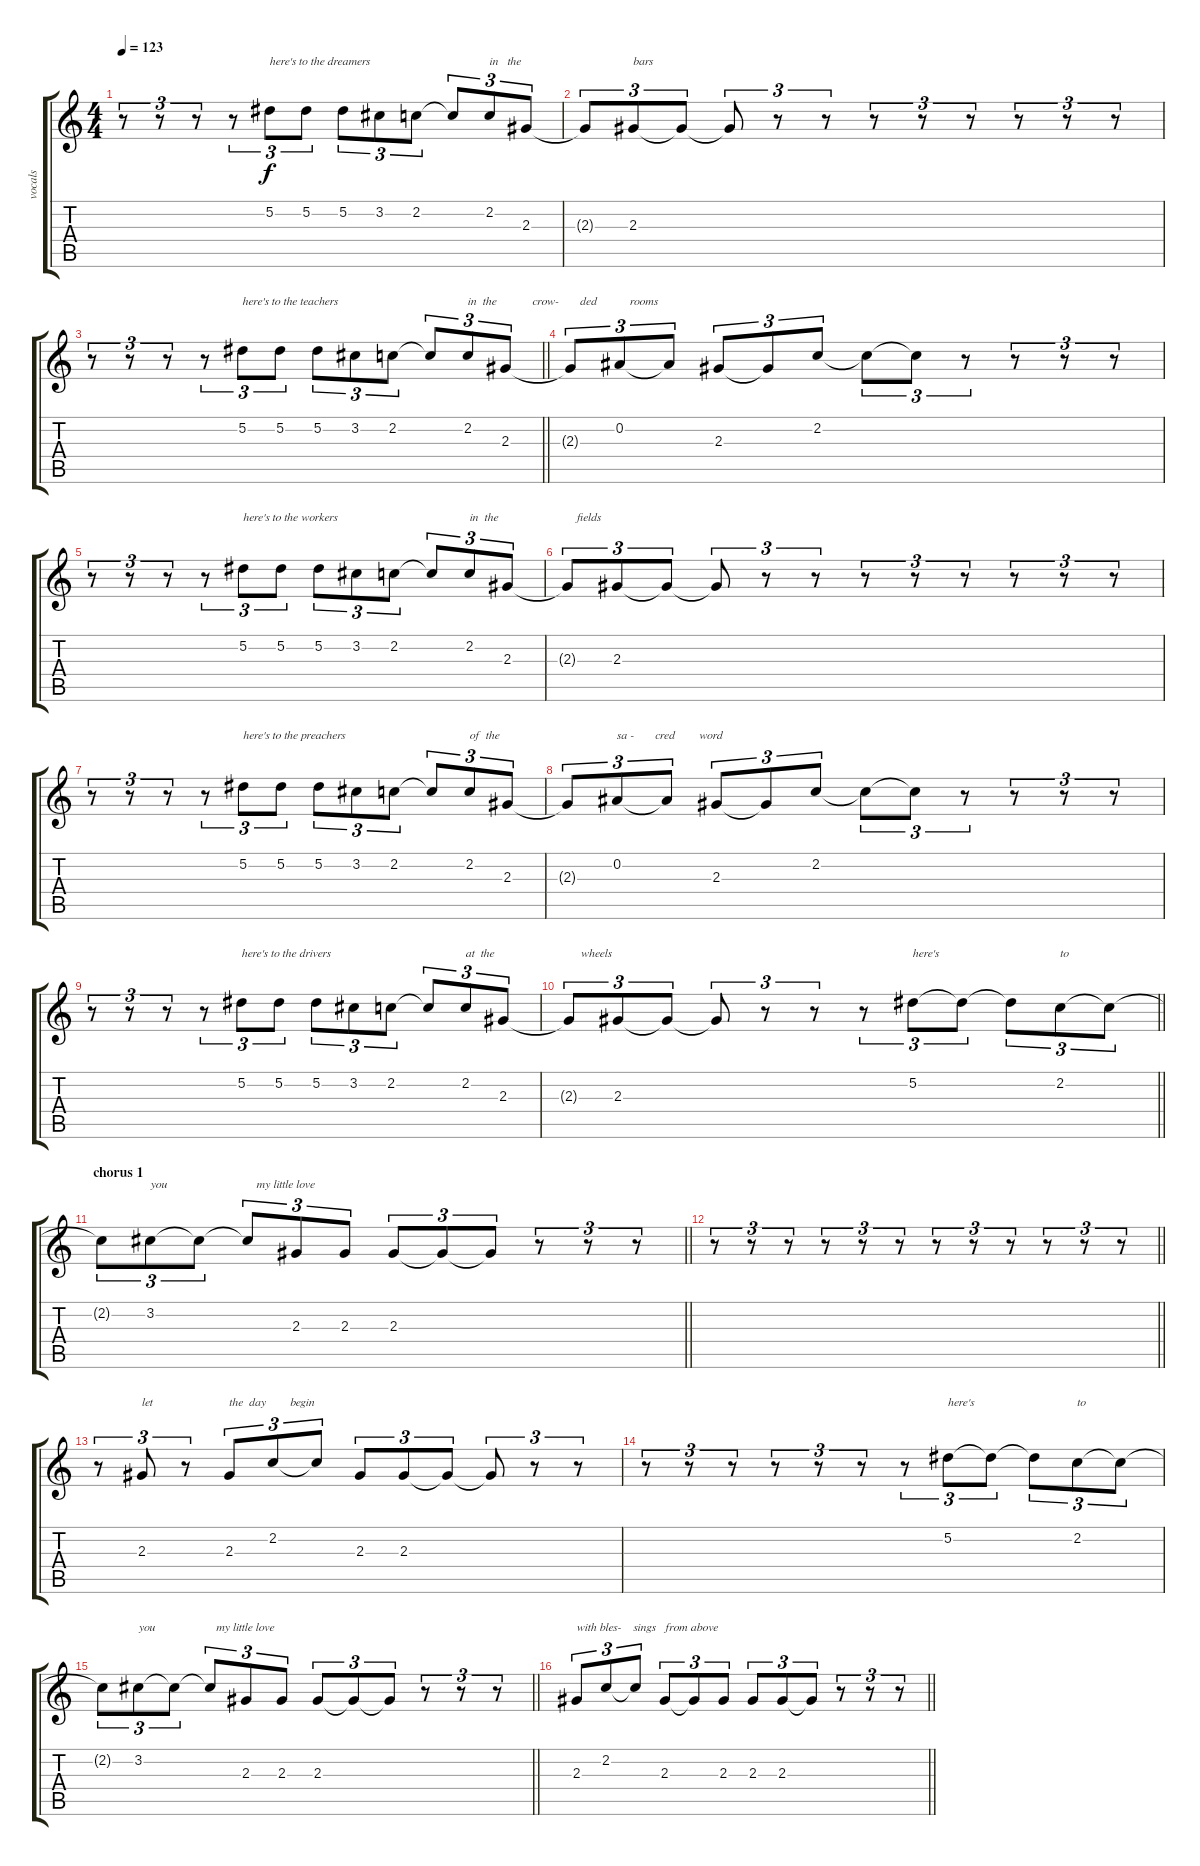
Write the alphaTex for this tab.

\track ("vocals" "vocals") {instrument overdrivenguitar}
\staff {score tabs}
\tuning (Eb4 Bb3 Gb3 Db3 Ab2 Eb2) {hide}
\ts (4 4)
\tempo 123
\clef g2
\ks c
r.8{tu (3 2) dy f} r.8{tu (3 2)} r.8{tu (3 2)} r.8{tu (3 2)} 5.2.8{tu (3 2) txt "here's to the dreamers "} 5.2.8{tu (3 2)} 5.2.8{tu (3 2)} 3.2.8{tu (3 2)} 2.2.8{tu (3 2)} 2.2{t}.8{tu (3 2)} 2.2.8{tu (3 2) txt "in   the"} 2.3.8{tu (3 2)} |
2.3{t}.8{tu (3 2)} 2.3.8{tu (3 2) txt "bars "} 2.3{t}.8{tu (3 2)} 2.3{t}.8{tu (3 2)} r.8{tu (3 2)} r.8{tu (3 2)} r.8{tu (3 2)} r.8{tu (3 2)} r.8{tu (3 2)} r.8{tu (3 2)} r.8{tu (3 2)} r.8{tu (3 2)} |
\barLineRight lightlight
r.8{tu (3 2)} r.8{tu (3 2)} r.8{tu (3 2)} r.8{tu (3 2)} 5.2.8{tu (3 2) txt "here's to the teachers "} 5.2.8{tu (3 2)} 5.2.8{tu (3 2)} 3.2.8{tu (3 2)} 2.2.8{tu (3 2)} 2.2{t}.8{tu (3 2)} 2.2.8{tu (3 2) txt "in  the            crow-       ded           rooms"} 2.3.8{tu (3 2)} |
2.3{t}.8{tu (3 2)} 0.2.8{tu (3 2)} 0.2{t}.8{tu (3 2)} 2.3.8{tu (3 2)} 2.3{t}.8{tu (3 2)} 2.2.8{tu (3 2)} 2.2{t}.8{tu (3 2)} 2.2{t}.8{tu (3 2)} r.8{tu (3 2)} r.8{tu (3 2)} r.8{tu (3 2)} r.8{tu (3 2)} |
r.8{tu (3 2)} r.8{tu (3 2)} r.8{tu (3 2)} r.8{tu (3 2)} 5.2.8{tu (3 2) txt "here's to the workers   "} 5.2.8{tu (3 2)} 5.2.8{tu (3 2)} 3.2.8{tu (3 2)} 2.2.8{tu (3 2)} 2.2{t}.8{tu (3 2)} 2.2.8{tu (3 2) txt "in  the"} 2.3.8{tu (3 2)} |
2.3{t}.8{tu (3 2) txt "   fields"} 2.3.8{tu (3 2)} 2.3{t}.8{tu (3 2)} 2.3{t}.8{tu (3 2)} r.8{tu (3 2)} r.8{tu (3 2)} r.8{tu (3 2)} r.8{tu (3 2)} r.8{tu (3 2)} r.8{tu (3 2)} r.8{tu (3 2)} r.8{tu (3 2)} |
r.8{tu (3 2)} r.8{tu (3 2)} r.8{tu (3 2)} r.8{tu (3 2)} 5.2.8{tu (3 2) txt "here's to the preachers "} 5.2.8{tu (3 2)} 5.2.8{tu (3 2)} 3.2.8{tu (3 2)} 2.2.8{tu (3 2)} 2.2{t}.8{tu (3 2)} 2.2.8{tu (3 2) txt "of  the"} 2.3.8{tu (3 2)} |
2.3{t}.8{tu (3 2)} 0.2.8{tu (3 2) txt "sa -       cred        word"} 0.2{t}.8{tu (3 2)} 2.3.8{tu (3 2)} 2.3{t}.8{tu (3 2)} 2.2.8{tu (3 2)} 2.2{t}.8{tu (3 2)} 2.2{t}.8{tu (3 2)} r.8{tu (3 2)} r.8{tu (3 2)} r.8{tu (3 2)} r.8{tu (3 2)} |
r.8{tu (3 2)} r.8{tu (3 2)} r.8{tu (3 2)} r.8{tu (3 2)} 5.2.8{tu (3 2) txt "here's to the drivers "} 5.2.8{tu (3 2)} 5.2.8{tu (3 2)} 3.2.8{tu (3 2)} 2.2.8{tu (3 2)} 2.2{t}.8{tu (3 2)} 2.2.8{tu (3 2) txt "at  the "} 2.3.8{tu (3 2)} |
\barLineRight lightlight
2.3{t}.8{tu (3 2) txt "    wheels"} 2.3.8{tu (3 2)} 2.3{t}.8{tu (3 2)} 2.3{t}.8{tu (3 2)} r.8{tu (3 2)} r.8{tu (3 2)} r.8{tu (3 2)} 5.2.8{tu (3 2) txt "here's "} 5.2{t}.8{tu (3 2)} 5.2{t}.8{tu (3 2)} 2.2.8{tu (3 2) txt "to"} 2.2{t}.8{tu (3 2)} |
\section ("" "chorus 1")
\barLineRight lightlight
2.2{t}.8{tu (3 2)} 3.2.8{tu (3 2) txt "you"} 3.2{t}.8{tu (3 2)} 3.2{t}.8{tu (3 2) txt "   my little love"} 2.3.8{tu (3 2)} 2.3.8{tu (3 2)} 2.3.8{tu (3 2)} 2.3{t}.8{tu (3 2)} 2.3{t}.8{tu (3 2)} r.8{tu (3 2)} r.8{tu (3 2)} r.8{tu (3 2)} |
\barLineRight lightlight
r.8{tu (3 2)} r.8{tu (3 2)} r.8{tu (3 2)} r.8{tu (3 2)} r.8{tu (3 2)} r.8{tu (3 2)} r.8{tu (3 2)} r.8{tu (3 2)} r.8{tu (3 2)} r.8{tu (3 2)} r.8{tu (3 2)} r.8{tu (3 2)} |
r.8{tu (3 2)} 2.3.8{tu (3 2) txt "let  "} r.8{tu (3 2)} 2.3.8{tu (3 2) txt "the  day        begin"} 2.2.8{tu (3 2)} 2.2{t}.8{tu (3 2)} 2.3.8{tu (3 2)} 2.3.8{tu (3 2)} 2.3{t}.8{tu (3 2)} 2.3{t}.8{tu (3 2)} r.8{tu (3 2)} r.8{tu (3 2)} |
r.8{tu (3 2)} r.8{tu (3 2)} r.8{tu (3 2)} r.8{tu (3 2)} r.8{tu (3 2)} r.8{tu (3 2)} r.8{tu (3 2)} 5.2.8{tu (3 2) txt "here's "} 5.2{t}.8{tu (3 2)} 5.2{t}.8{tu (3 2)} 2.2.8{tu (3 2) txt "to "} 2.2{t}.8{tu (3 2)} |
\barLineRight lightlight
2.2{t}.8{tu (3 2)} 3.2.8{tu (3 2) txt "you"} 3.2{t}.8{tu (3 2)} 3.2{t}.8{tu (3 2) txt "  my little love"} 2.3.8{tu (3 2)} 2.3.8{tu (3 2)} 2.3.8{tu (3 2)} 2.3{t}.8{tu (3 2)} 2.3{t}.8{tu (3 2)} r.8{tu (3 2)} r.8{tu (3 2)} r.8{tu (3 2)} |
\barLineRight lightlight
2.3.8{tu (3 2) txt "with bles-    sings   from above "} 2.2.8{tu (3 2)} 2.2{t}.8{tu (3 2)} 2.3.8{tu (3 2)} 2.3{t}.8{tu (3 2)} 2.3.8{tu (3 2)} 2.3.8{tu (3 2)} 2.3.8{tu (3 2)} 2.3{t}.8{tu (3 2)} r.8{tu (3 2)} r.8{tu (3 2)} r.8{tu (3 2)}
